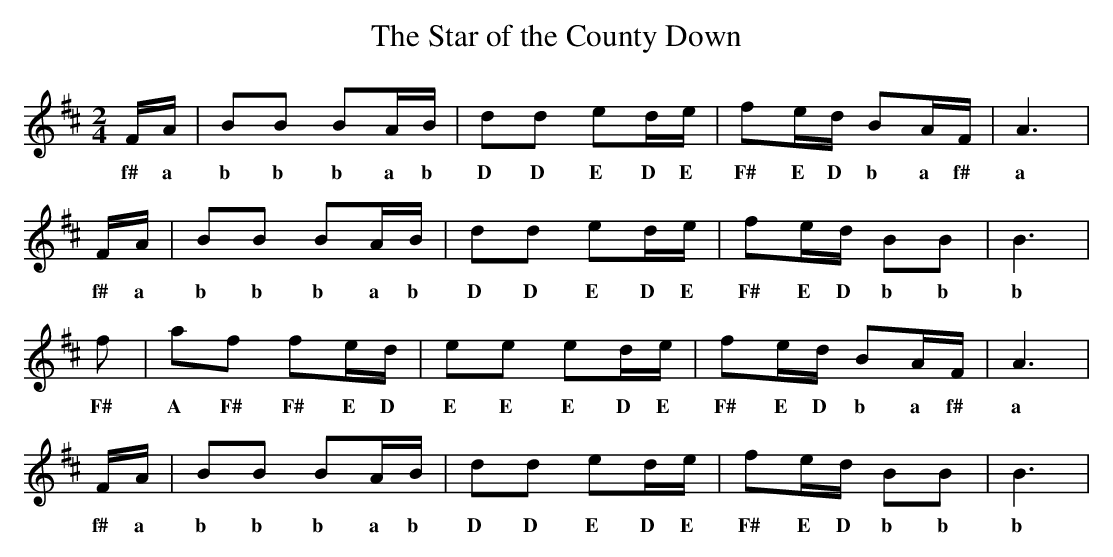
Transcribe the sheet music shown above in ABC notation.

X:1
T:Star of the County Down, The
M:2/4
L:1/8
K:D
F/A/|BB BA/B/|dd ed/e/|fe/d/ BA/F/|A3|
w:f# a b b b a b D D E D E F# E D b a f# a
F/A/|BB BA/B/|dd ed/e/|fe/d/ BB|B3|
w:f# a b b b a b D D E D E F# E D b b b
f|af fe/d/|ee ed/e/|fe/d/ BA/F/|A3|
w:F# A F# F# E D E E E D E F# E D b a f# a
F/A/|BB BA/B/|dd ed/e/|fe/d/ BB|B3|
w:f# a b b b a b D D E D E F# E D b b b
